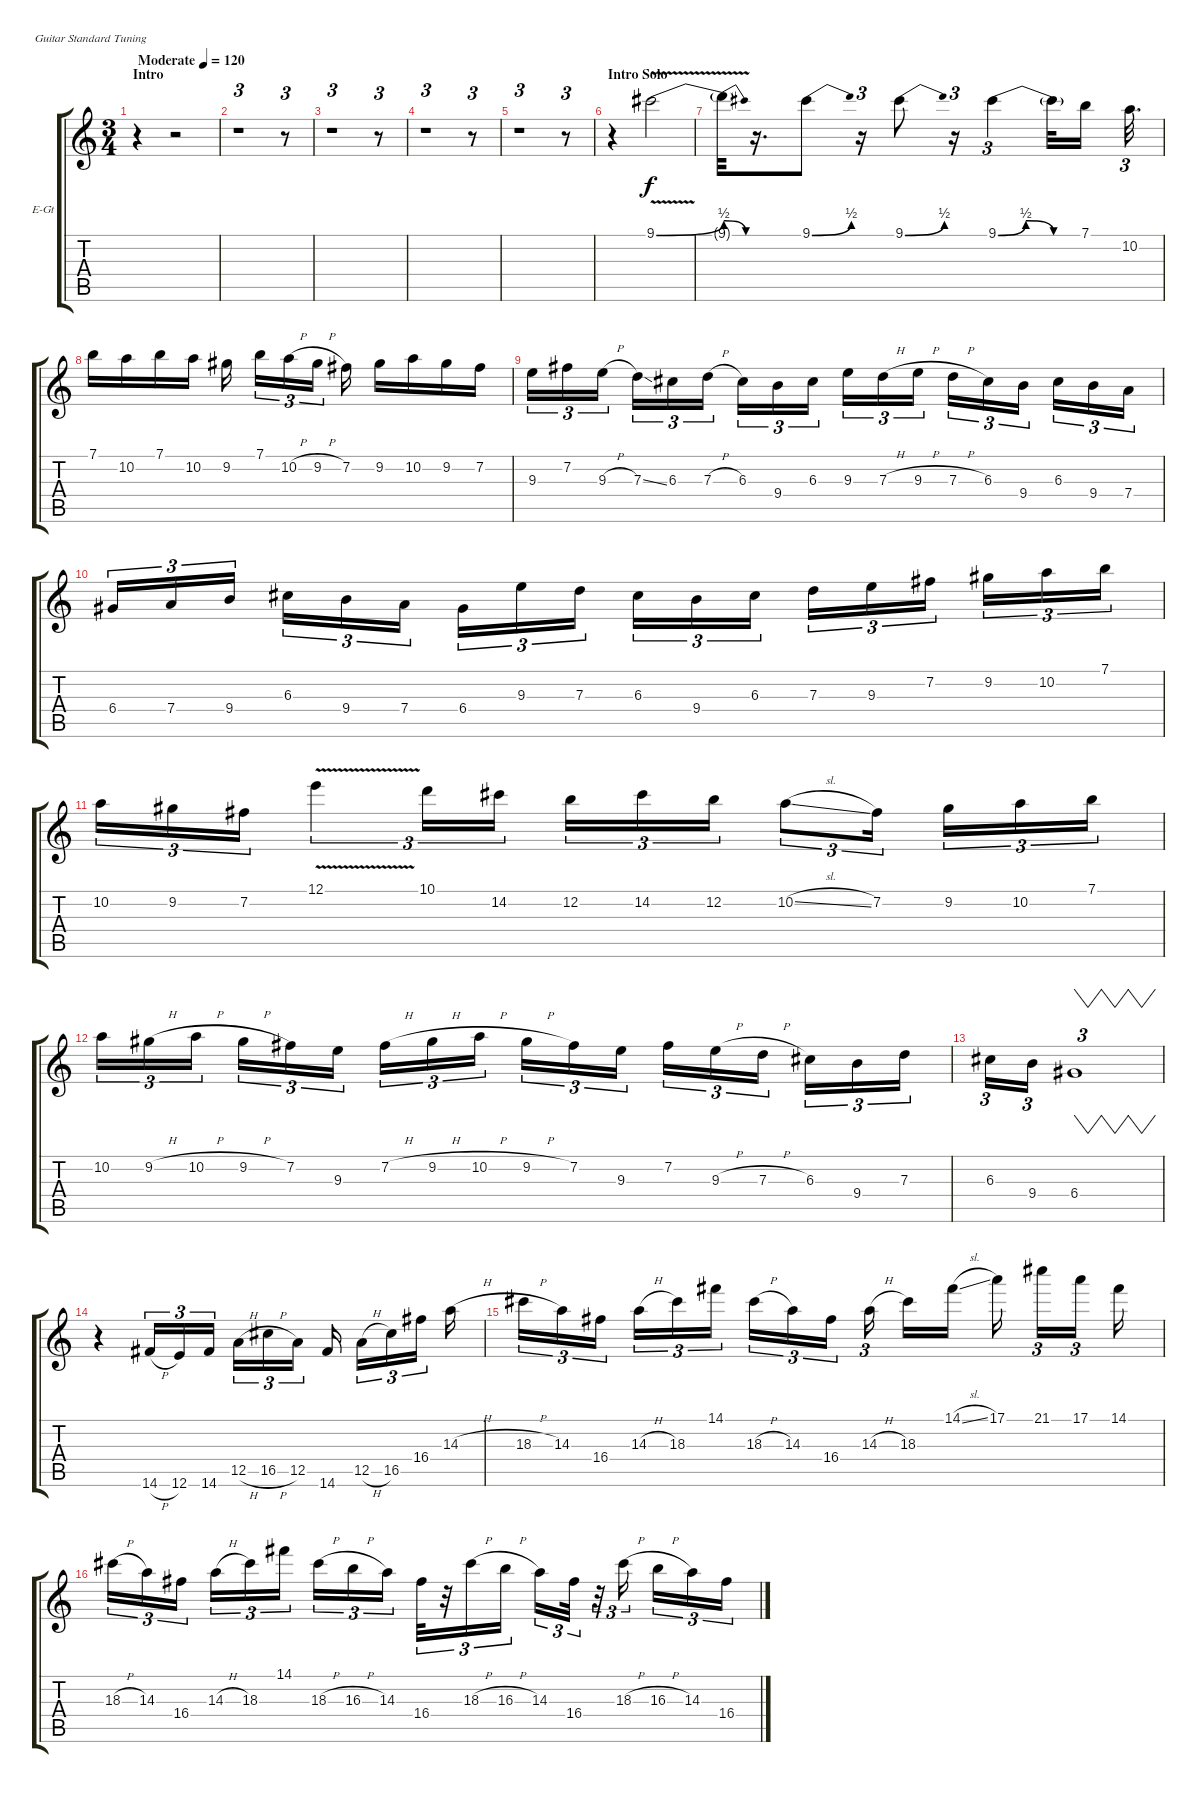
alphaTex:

\bracketExtendMode groupsimilarinstruments
\firstSystemTrackNameOrientation horizontal
\otherSystemsTrackNameOrientation horizontal
\track ("Lead Guitar" "E-Gt") {instrument overdrivenguitar}
\staff {score tabs}
\tuning (E4 B3 G3 D3 A2 E2)
\ts (3 4)
\beaming (8 2 2 2)
\section ("" "Intro")
\tempo (120 "Moderate")
\clef g2
\ks c
r.4{dy f instrument overdrivenguitar} r.2 |
r.1{tu (3 2)} r.8{tu (3 2)} |
r.1{tu (3 2)} r.8{tu (3 2)} |
r.1{tu (3 2)} r.8{tu (3 2)} |
r.1{tu (3 2)} r.8{tu (3 2)} |
\section ("" "Intro Solo")
r.4 9.1{be (bend 0 0 60 2) v}.2 |
9.1{be (release 0 2 60 0) t}.32 r.16{d} 9.1{be (bend 0 0 60 2)}.8 r.16{tu (3 2)} 9.1{be (bend 0 0 60 2)}.8 r.16{tu (3 2)} 9.1{be (bendrelease 0 0 30 2 30 2 60 0)}.4{tu (3 2)} 9.1{be (hold 0 0 60 0) t}.32 7.1.16 10.2.32{d tu (3 2)} |
7.1.16 10.2.16 7.1.16 10.2.16 9.2.16 7.1.16{tu (3 2)} 10.2{h}.16{tu (3 2)} 9.2{h}.16{tu (3 2)} 7.2.16 9.2.16 10.2.16 9.2.16 7.2.16 |
9.3.16{tu (3 2)} 7.2.16{tu (3 2)} 9.3{h}.16{tu (3 2)} 7.3{ss}.16{tu (3 2)} 6.3.16{tu (3 2)} 7.3{h}.16{tu (3 2)} 6.3.16{tu (3 2)} 9.4.16{tu (3 2)} 6.3.16{tu (3 2)} 9.3.16{tu (3 2)} 7.3{h}.16{tu (3 2)} 9.3{h}.16{tu (3 2)} 7.3{h}.16{tu (3 2)} 6.3.16{tu (3 2)} 9.4.16{tu (3 2)} 6.3.16{tu (3 2)} 9.4.16{tu (3 2)} 7.4.16{tu (3 2)} |
6.4.16{tu (3 2)} 7.4.16{tu (3 2)} 9.4.16{tu (3 2)} 6.3.16{tu (3 2)} 9.4.16{tu (3 2)} 7.4.16{tu (3 2)} 6.4.16{tu (3 2)} 9.3.16{tu (3 2)} 7.3.16{tu (3 2)} 6.3.16{tu (3 2)} 9.4.16{tu (3 2)} 6.3.16{tu (3 2)} 7.3.16{tu (3 2)} 9.3.16{tu (3 2)} 7.2.16{tu (3 2)} 9.2.16{tu (3 2)} 10.2.16{tu (3 2)} 7.1.16{tu (3 2)} |
10.2.16{tu (3 2)} 9.2.16{tu (3 2)} 7.2.16{tu (3 2)} 12.1{v}.4{tu (3 2)} 10.1.16{tu (3 2)} 14.2.16{tu (3 2)} 12.2.16{tu (3 2)} 14.2.16{tu (3 2)} 12.2.16{tu (3 2)} 10.2{sl}.8{tu (3 2)} 7.2.16{tu (3 2)} 9.2.16{tu (3 2)} 10.2.16{tu (3 2)} 7.1.16{tu (3 2)} |
10.2.16{tu (3 2)} 9.2{h}.16{tu (3 2)} 10.2{h}.16{tu (3 2)} 9.2{h}.16{tu (3 2)} 7.2.16{tu (3 2)} 9.3.16{tu (3 2)} 7.2{h}.16{tu (3 2)} 9.2{h}.16{tu (3 2)} 10.2{h}.16{tu (3 2)} 9.2{h}.16{tu (3 2)} 7.2.16{tu (3 2)} 9.3.16{tu (3 2)} 7.2.16{tu (3 2)} 9.3{h}.16{tu (3 2)} 7.3{h}.16{tu (3 2)} 6.3.16{tu (3 2)} 9.4.16{tu (3 2)} 7.3.16{tu (3 2)} |
6.3.16{tu (3 2)} 9.4.16{tu (3 2)} 6.4.1{vw tu (3 2)} |
r.4 14.6{h}.16{tu (3 2)} 12.6.16{tu (3 2)} 14.6.16{tu (3 2)} 12.5{h}.16{tu (3 2)} 16.5{h}.16{tu (3 2)} 12.5.16{tu (3 2)} 14.6.16 12.5{h}.16{tu (3 2)} 16.5.16{tu (3 2)} 16.4.16{tu (3 2)} 14.3{h}.16 |
18.3{h}.16{tu (3 2)} 14.3.16{tu (3 2)} 16.4.16{tu (3 2)} 14.3{h}.16{tu (3 2)} 18.3.16{tu (3 2)} 14.1.16{tu (3 2)} 18.3{h}.16{tu (3 2)} 14.3.16{tu (3 2)} 16.4.16{tu (3 2)} 14.3{h}.16{tu (3 2)} 18.3.16 14.1{sl}.16 17.1.16 21.1.16{tu (3 2)} 17.1.16{tu (3 2)} 14.1.16 |
18.3{h}.16{tu (3 2)} 14.3.16{tu (3 2)} 16.4.16{tu (3 2)} 14.3{h}.16{tu (3 2)} 18.3.16{tu (3 2)} 14.1.16{tu (3 2)} 18.3{h}.16{tu (3 2)} 16.3{h}.16{tu (3 2)} 14.3.16{tu (3 2)} 16.4.32{tu (3 2)} r.32{tu (3 2)} 18.3{h}.16{tu (3 2)} 16.3{h}.16{tu (3 2)} 14.3.16{tu (3 2)} 16.4.32{tu (3 2)} r.32{tu (3 2)} 18.3{h}.16{tu (3 2)} 16.3{h}.16{tu (3 2)} 14.3.16{tu (3 2)} 16.4.16{tu (3 2)}
